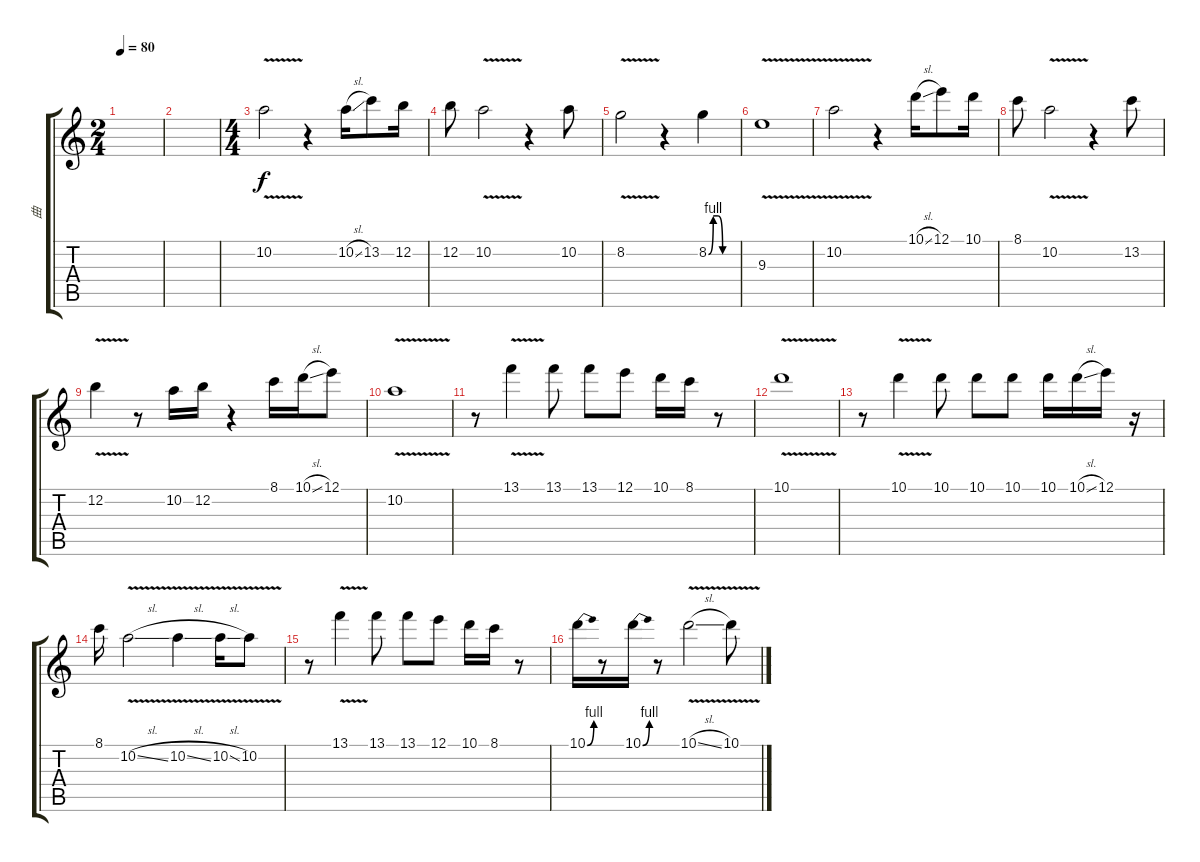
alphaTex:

\track ("曲" "曲") {instrument acousticguitarsteel}
\staff {score tabs}
\tuning (E4 B3 G3 D3 A2 E2) {hide}
\ts (2 4)
\tempo 80
\clef g2
\ks c
|
|
\ts (4 4)
10.2{v}.2 r.4 10.2{sl}.16 13.2.8 12.2.16 |
12.2.8 10.2{v}.2 r.4 10.2.8{txt ""} |
8.2{v}.2 r.4 8.2{be (custom 0 0 10 4 20 4 30 0 60 0)}.4 |
9.3{v}.1 |
10.2{v}.2 r.4 10.1{sl}.16 12.1.8 10.1.16 |
8.1.8 10.2{v}.2 r.4 13.2.8 |
12.2{v}.4 r.8 10.2.16 12.2.16 r.4 8.1.16 10.1{sl}.16 12.1.8 |
10.2{v}.1 |
r.8 13.1{v}.4 13.1.8 13.1.8 12.1.8 10.1.16 8.1.16 r.8 |
10.1{v}.1 |
r.8 10.1{v}.4 10.1.8 10.1.8 10.1.8 10.1.16 10.1{sl}.16 12.1.16 r.16 |
8.1.16 10.2{v sl}.2 10.2{v sl}.4 10.2{v sl}.16 10.2{v}.8 |
r.8 13.1{v}.4 13.1.8 13.1.8 12.1.8 10.1.16 8.1.16 r.8 |
10.1{be (bend 0 0 60 4)}.16 r.8 10.1{be (bend 0 0 60 4)}.16 r.8 10.1{v sl}.2 10.1{v}.8
